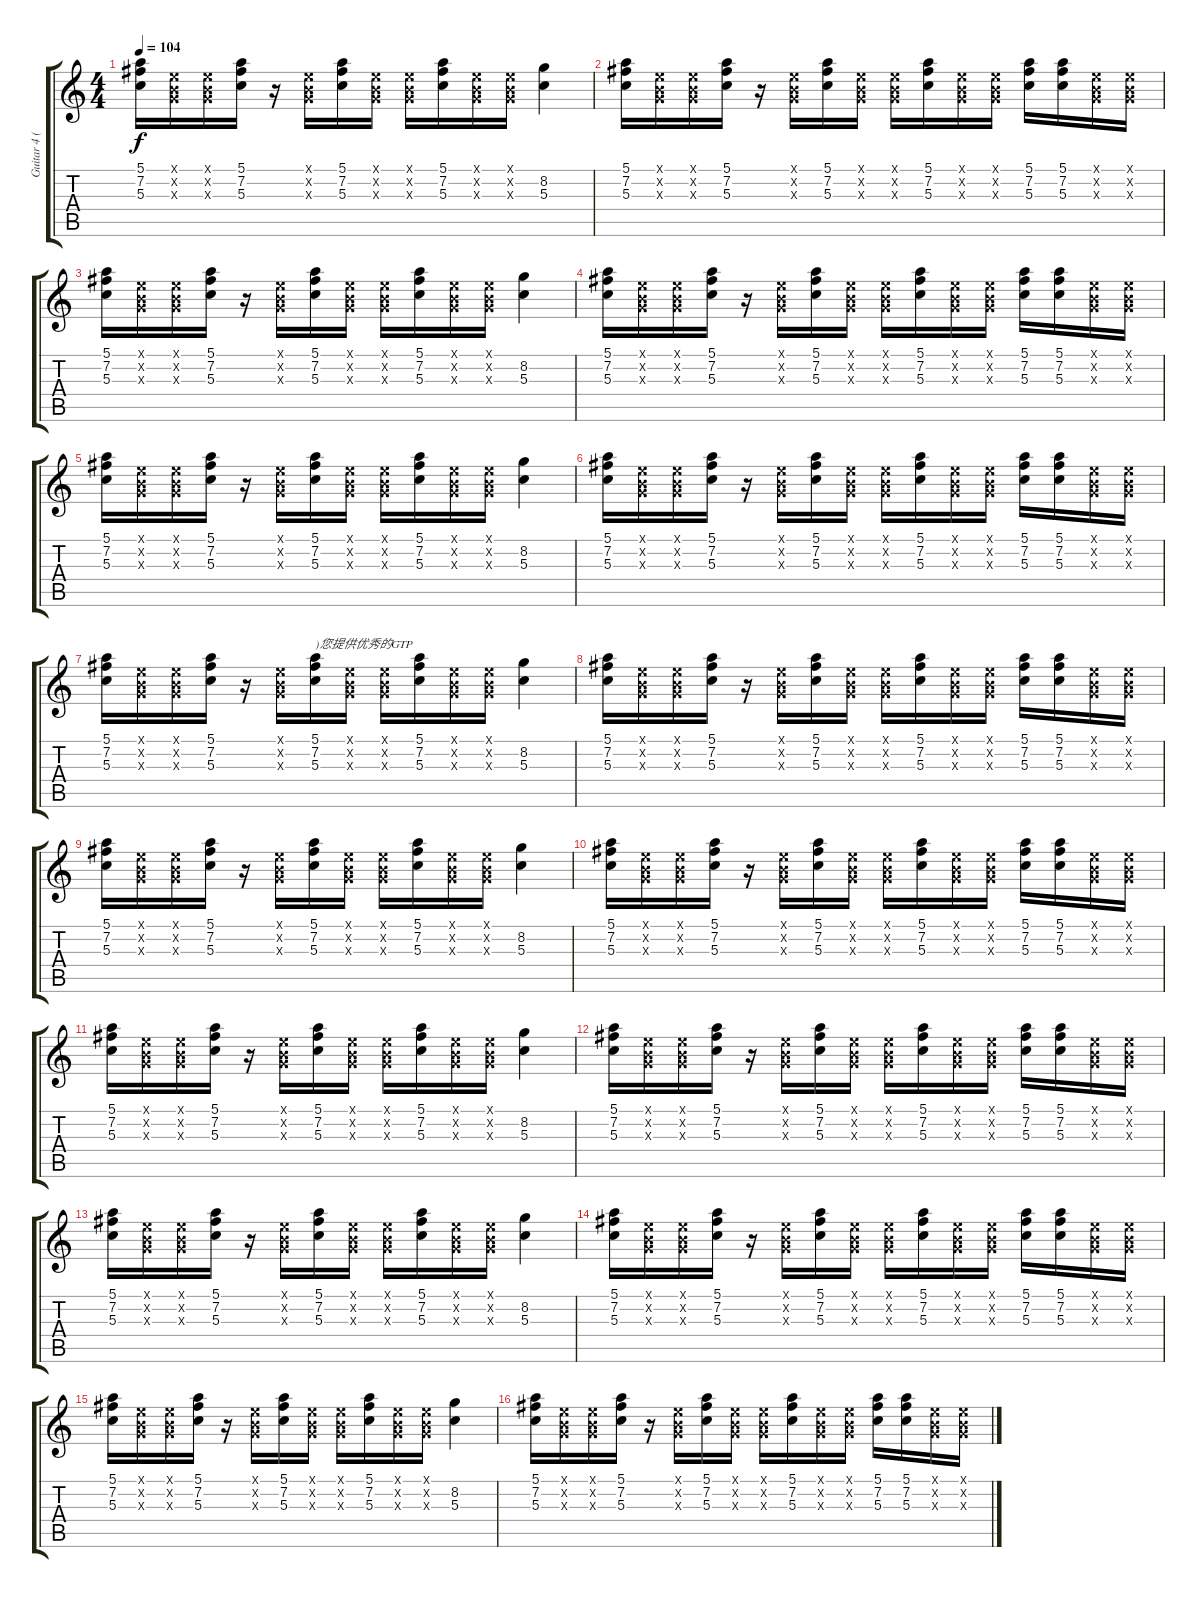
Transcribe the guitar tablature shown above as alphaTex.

\track ("Guitar 4 (Clean Tone)" "Guitar 4 (") {instrument electricguitarclean}
\staff {score tabs}
\tuning (E4 B3 G3 D3 A2 E2) {hide}
\ts (4 4)
\tempo 104
\clef g2
\ks c
(5.1 7.2 5.3).16{dy f} (0.1{x} 0.2{x} 0.3{x}).16 (0.1{x} 0.2{x} 0.3{x}).16 (5.1 7.2 5.3).16 r.16 (0.1{x} 0.2{x} 0.3{x}).16 (5.1 7.2 5.3).16 (0.1{x} 0.2{x} 0.3{x}).16 (0.1{x} 0.2{x} 0.3{x}).16 (5.1 7.2 5.3).16 (0.1{x} 0.2{x} 0.3{x}).16 (0.1{x} 0.2{x} 0.3{x}).16 (8.2 5.3).4 |
(5.1 7.2 5.3).16 (0.1{x} 0.2{x} 0.3{x}).16 (0.1{x} 0.2{x} 0.3{x}).16 (5.1 7.2 5.3).16 r.16 (0.1{x} 0.2{x} 0.3{x}).16 (5.1 7.2 5.3).16 (0.1{x} 0.2{x} 0.3{x}).16 (0.1{x} 0.2{x} 0.3{x}).16 (5.1 7.2 5.3).16 (0.1{x} 0.2{x} 0.3{x}).16 (0.1{x} 0.2{x} 0.3{x}).16 (5.1 7.2 5.3).16 (5.1 7.2 5.3).16 (0.1{x} 0.2{x} 0.3{x}).16 (0.1{x} 0.2{x} 0.3{x}).16 |
(5.1 7.2 5.3).16 (0.1{x} 0.2{x} 0.3{x}).16 (0.1{x} 0.2{x} 0.3{x}).16 (5.1 7.2 5.3).16 r.16 (0.1{x} 0.2{x} 0.3{x}).16 (5.1 7.2 5.3).16 (0.1{x} 0.2{x} 0.3{x}).16 (0.1{x} 0.2{x} 0.3{x}).16 (5.1 7.2 5.3).16 (0.1{x} 0.2{x} 0.3{x}).16 (0.1{x} 0.2{x} 0.3{x}).16 (8.2 5.3).4 |
(5.1 7.2 5.3).16 (0.1{x} 0.2{x} 0.3{x}).16 (0.1{x} 0.2{x} 0.3{x}).16 (5.1 7.2 5.3).16 r.16 (0.1{x} 0.2{x} 0.3{x}).16 (5.1 7.2 5.3).16 (0.1{x} 0.2{x} 0.3{x}).16 (0.1{x} 0.2{x} 0.3{x}).16 (5.1 7.2 5.3).16 (0.1{x} 0.2{x} 0.3{x}).16 (0.1{x} 0.2{x} 0.3{x}).16 (5.1 7.2 5.3).16 (5.1 7.2 5.3).16 (0.1{x} 0.2{x} 0.3{x}).16 (0.1{x} 0.2{x} 0.3{x}).16 |
(5.1 7.2 5.3).16 (0.1{x} 0.2{x} 0.3{x}).16 (0.1{x} 0.2{x} 0.3{x}).16 (5.1 7.2 5.3).16 r.16 (0.1{x} 0.2{x} 0.3{x}).16 (5.1 7.2 5.3).16 (0.1{x} 0.2{x} 0.3{x}).16 (0.1{x} 0.2{x} 0.3{x}).16 (5.1 7.2 5.3).16 (0.1{x} 0.2{x} 0.3{x}).16 (0.1{x} 0.2{x} 0.3{x}).16 (8.2 5.3).4 |
(5.1 7.2 5.3).16 (0.1{x} 0.2{x} 0.3{x}).16 (0.1{x} 0.2{x} 0.3{x}).16 (5.1 7.2 5.3).16 r.16 (0.1{x} 0.2{x} 0.3{x}).16 (5.1 7.2 5.3).16 (0.1{x} 0.2{x} 0.3{x}).16 (0.1{x} 0.2{x} 0.3{x}).16 (5.1 7.2 5.3).16 (0.1{x} 0.2{x} 0.3{x}).16 (0.1{x} 0.2{x} 0.3{x}).16 (5.1 7.2 5.3).16 (5.1 7.2 5.3).16 (0.1{x} 0.2{x} 0.3{x}).16 (0.1{x} 0.2{x} 0.3{x}).16 |
(5.1 7.2 5.3).16 (0.1{x} 0.2{x} 0.3{x}).16 (0.1{x} 0.2{x} 0.3{x}).16 (5.1 7.2 5.3).16 r.16 (0.1{x} 0.2{x} 0.3{x}).16 (5.1 7.2 5.3).16{txt ")您提供优秀的GTP"} (0.1{x} 0.2{x} 0.3{x}).16 (0.1{x} 0.2{x} 0.3{x}).16 (5.1 7.2 5.3).16 (0.1{x} 0.2{x} 0.3{x}).16 (0.1{x} 0.2{x} 0.3{x}).16 (8.2 5.3).4 |
(5.1 7.2 5.3).16 (0.1{x} 0.2{x} 0.3{x}).16 (0.1{x} 0.2{x} 0.3{x}).16 (5.1 7.2 5.3).16 r.16 (0.1{x} 0.2{x} 0.3{x}).16 (5.1 7.2 5.3).16 (0.1{x} 0.2{x} 0.3{x}).16 (0.1{x} 0.2{x} 0.3{x}).16 (5.1 7.2 5.3).16 (0.1{x} 0.2{x} 0.3{x}).16 (0.1{x} 0.2{x} 0.3{x}).16 (5.1 7.2 5.3).16 (5.1 7.2 5.3).16 (0.1{x} 0.2{x} 0.3{x}).16 (0.1{x} 0.2{x} 0.3{x}).16 |
(5.1 7.2 5.3).16 (0.1{x} 0.2{x} 0.3{x}).16 (0.1{x} 0.2{x} 0.3{x}).16 (5.1 7.2 5.3).16 r.16 (0.1{x} 0.2{x} 0.3{x}).16 (5.1 7.2 5.3).16 (0.1{x} 0.2{x} 0.3{x}).16 (0.1{x} 0.2{x} 0.3{x}).16 (5.1 7.2 5.3).16 (0.1{x} 0.2{x} 0.3{x}).16 (0.1{x} 0.2{x} 0.3{x}).16 (8.2 5.3).4 |
(5.1 7.2 5.3).16 (0.1{x} 0.2{x} 0.3{x}).16 (0.1{x} 0.2{x} 0.3{x}).16 (5.1 7.2 5.3).16 r.16 (0.1{x} 0.2{x} 0.3{x}).16 (5.1 7.2 5.3).16 (0.1{x} 0.2{x} 0.3{x}).16 (0.1{x} 0.2{x} 0.3{x}).16 (5.1 7.2 5.3).16 (0.1{x} 0.2{x} 0.3{x}).16 (0.1{x} 0.2{x} 0.3{x}).16 (5.1 7.2 5.3).16 (5.1 7.2 5.3).16 (0.1{x} 0.2{x} 0.3{x}).16 (0.1{x} 0.2{x} 0.3{x}).16 |
(5.1 7.2 5.3).16 (0.1{x} 0.2{x} 0.3{x}).16 (0.1{x} 0.2{x} 0.3{x}).16 (5.1 7.2 5.3).16 r.16 (0.1{x} 0.2{x} 0.3{x}).16 (5.1 7.2 5.3).16 (0.1{x} 0.2{x} 0.3{x}).16 (0.1{x} 0.2{x} 0.3{x}).16 (5.1 7.2 5.3).16 (0.1{x} 0.2{x} 0.3{x}).16 (0.1{x} 0.2{x} 0.3{x}).16 (8.2 5.3).4 |
(5.1 7.2 5.3).16 (0.1{x} 0.2{x} 0.3{x}).16 (0.1{x} 0.2{x} 0.3{x}).16 (5.1 7.2 5.3).16 r.16 (0.1{x} 0.2{x} 0.3{x}).16 (5.1 7.2 5.3).16 (0.1{x} 0.2{x} 0.3{x}).16 (0.1{x} 0.2{x} 0.3{x}).16 (5.1 7.2 5.3).16 (0.1{x} 0.2{x} 0.3{x}).16 (0.1{x} 0.2{x} 0.3{x}).16 (5.1 7.2 5.3).16 (5.1 7.2 5.3).16 (0.1{x} 0.2{x} 0.3{x}).16 (0.1{x} 0.2{x} 0.3{x}).16 |
(5.1 7.2 5.3).16 (0.1{x} 0.2{x} 0.3{x}).16 (0.1{x} 0.2{x} 0.3{x}).16 (5.1 7.2 5.3).16 r.16 (0.1{x} 0.2{x} 0.3{x}).16 (5.1 7.2 5.3).16 (0.1{x} 0.2{x} 0.3{x}).16 (0.1{x} 0.2{x} 0.3{x}).16 (5.1 7.2 5.3).16 (0.1{x} 0.2{x} 0.3{x}).16 (0.1{x} 0.2{x} 0.3{x}).16 (8.2 5.3).4 |
(5.1 7.2 5.3).16 (0.1{x} 0.2{x} 0.3{x}).16 (0.1{x} 0.2{x} 0.3{x}).16 (5.1 7.2 5.3).16 r.16 (0.1{x} 0.2{x} 0.3{x}).16 (5.1 7.2 5.3).16 (0.1{x} 0.2{x} 0.3{x}).16 (0.1{x} 0.2{x} 0.3{x}).16 (5.1 7.2 5.3).16 (0.1{x} 0.2{x} 0.3{x}).16 (0.1{x} 0.2{x} 0.3{x}).16 (5.1 7.2 5.3).16 (5.1 7.2 5.3).16 (0.1{x} 0.2{x} 0.3{x}).16 (0.1{x} 0.2{x} 0.3{x}).16 |
(5.1 7.2 5.3).16 (0.1{x} 0.2{x} 0.3{x}).16 (0.1{x} 0.2{x} 0.3{x}).16 (5.1 7.2 5.3).16 r.16 (0.1{x} 0.2{x} 0.3{x}).16 (5.1 7.2 5.3).16 (0.1{x} 0.2{x} 0.3{x}).16 (0.1{x} 0.2{x} 0.3{x}).16 (5.1 7.2 5.3).16 (0.1{x} 0.2{x} 0.3{x}).16 (0.1{x} 0.2{x} 0.3{x}).16 (8.2 5.3).4 |
(5.1 7.2 5.3).16 (0.1{x} 0.2{x} 0.3{x}).16 (0.1{x} 0.2{x} 0.3{x}).16 (5.1 7.2 5.3).16 r.16 (0.1{x} 0.2{x} 0.3{x}).16 (5.1 7.2 5.3).16 (0.1{x} 0.2{x} 0.3{x}).16 (0.1{x} 0.2{x} 0.3{x}).16 (5.1 7.2 5.3).16 (0.1{x} 0.2{x} 0.3{x}).16 (0.1{x} 0.2{x} 0.3{x}).16 (5.1 7.2 5.3).16 (5.1 7.2 5.3).16 (0.1{x} 0.2{x} 0.3{x}).16 (0.1{x} 0.2{x} 0.3{x}).16
